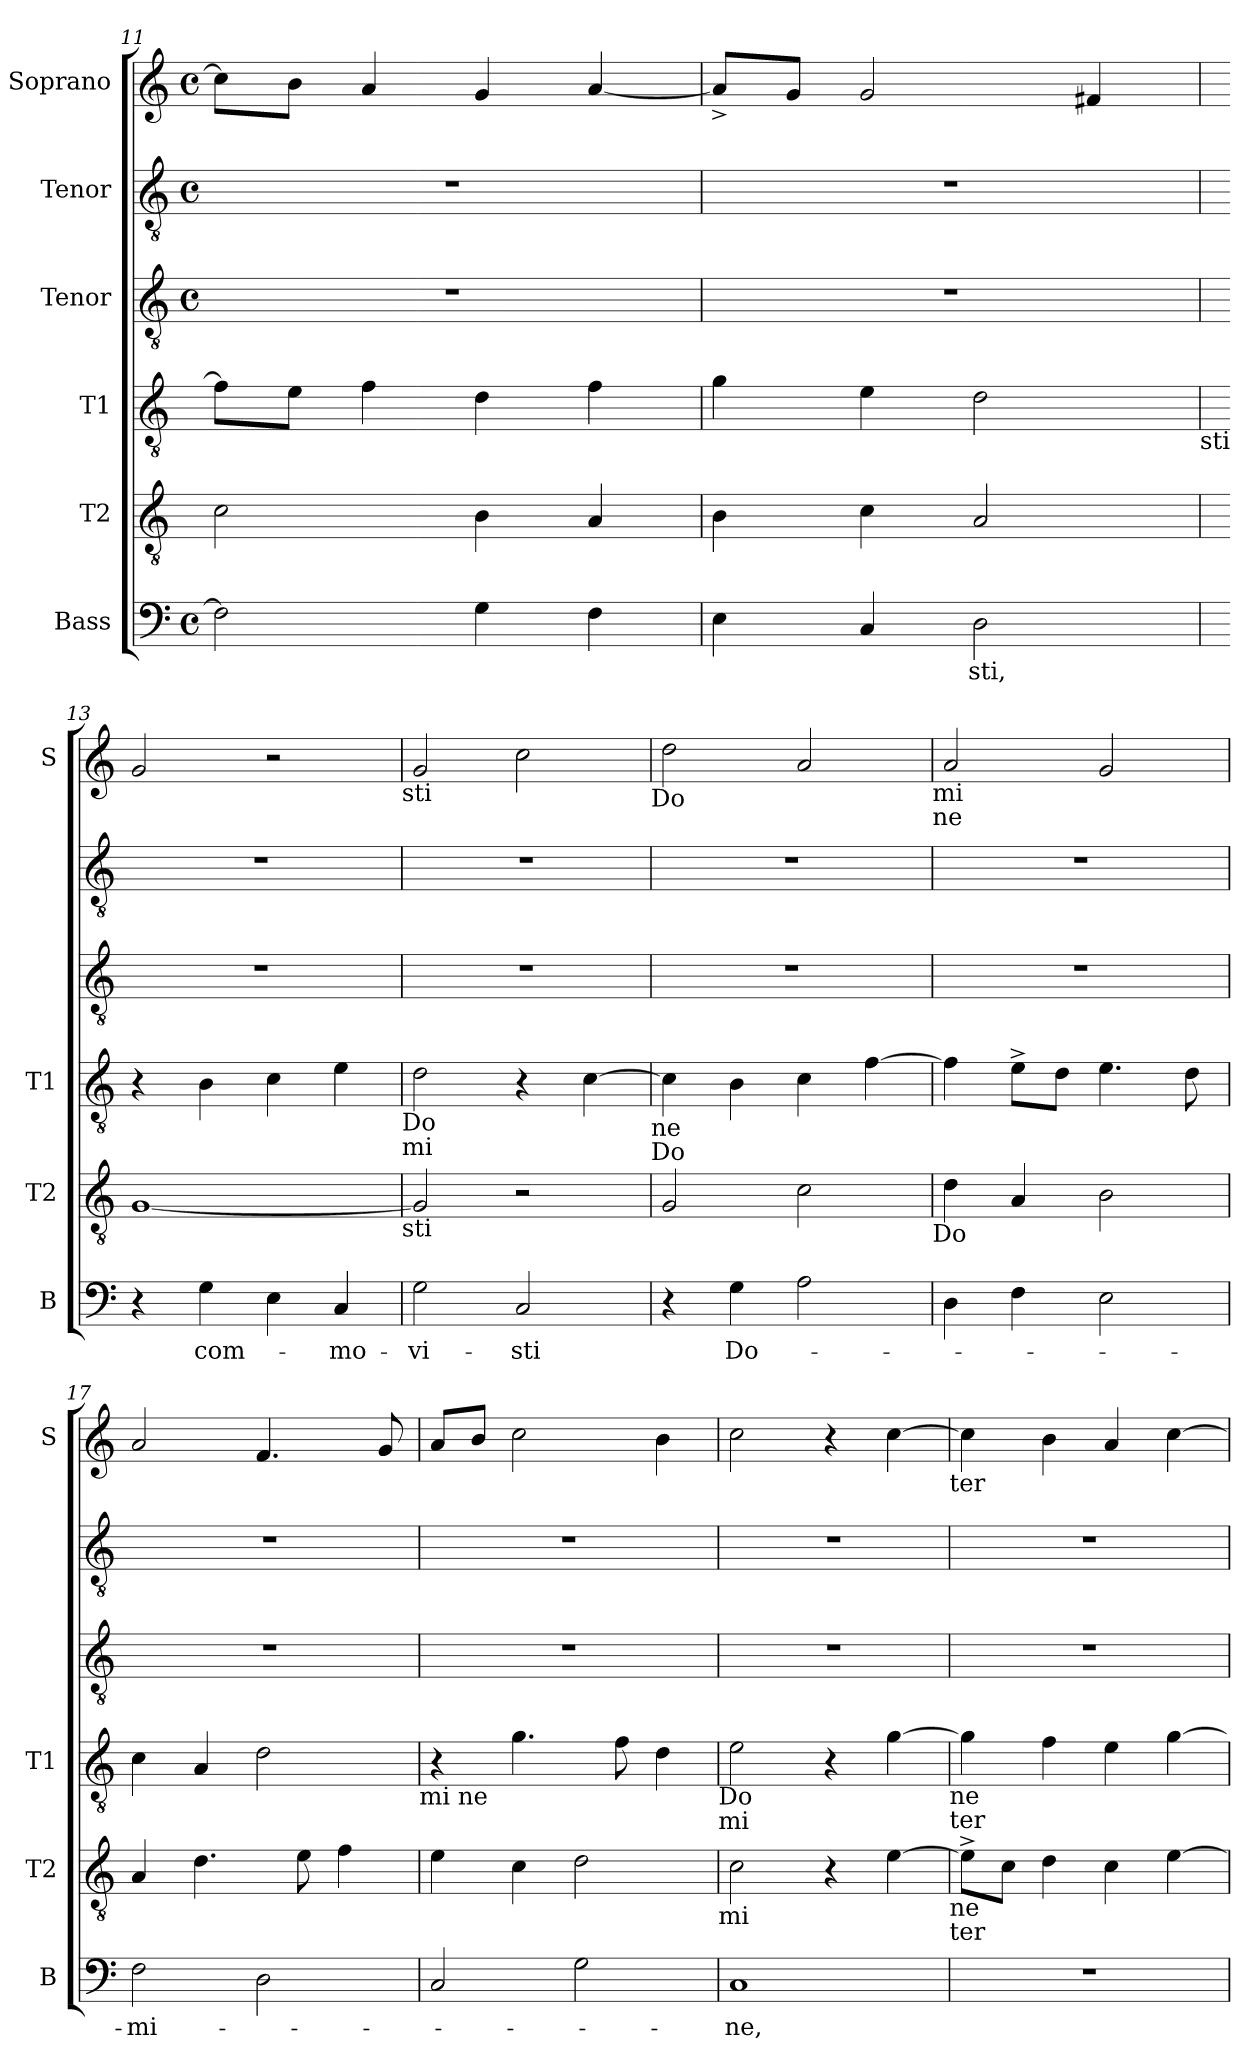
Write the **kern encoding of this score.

**kern	**text	**kern	**kern	**kern	**kern	**kern
*part6	*part6	*part5	*part4	*part3	*part2	*part1
*staff6	*staff6	*staff5	*staff4	*staff3	*staff2	*staff1
*I"Bass	*	*I"T2	*I"T1	*I"Tenor	*I"Tenor	*I"Soprano
*I'B	*	*I'T2	*I'T1	*	*	*I'S
*clefF4	*	*clefGv2	*clefGv2	*clefGv2	*clefGv2	*clefG2
*k[]	*	*k[]	*k[]	*k[]	*k[]	*k[]
*C:	*	*C:	*C:	*C:	*C:	*C:
*M4/4	*	*	*	*M4/4	*M4/4	*M4/4
*met(c)	*	*	*	*met(c)	*met(c)	*met(c)
=11	=11	=11	=11	=11	=11	=11
2F\]	.	2c\	8f\L]	1r	1r	8cc\L]
.	.	.	8e\J	.	.	8b\J
.	.	.	4f\	.	.	4a/
4G\	.	4B\	4d\	.	.	4g/
4F\	.	4A/	4f\	.	.	[<4a/
!!LO:LB:g=z
=12	=12	=12	=12	=12	=12	=12
4E\	.	4B\	4g\	1r	1r	8a^</L]
.	.	.	.	.	.	8g/J
4C/	.	4c\	4e\	.	.	2g/
!	!LO:LY:b	!	!	!	!	!
2D\	-sti,	2A/	2d\	.	.	.
.	.	.	.	.	.	4f#/
!	!	!	!LO:TX:b:t=sti	!	!	!
=13	=13	=13	=13	=13	=13	=13
4r	.	[<1G	4r	1r	1r	2g/
!	!LO:LY:b	!	!	!	!	!
4G\	com-	.	4B\	.	.	.
4E\	.	.	4c\	.	.	2r
!	!LO:LY:b	!	!	!	!	!
4C/	-mo-	.	4e\	.	.	.
!	!	!	!	!	!	!LO:TX:b:t=sti
!	!	!	!LO:TX:b:t=Do	!	!	!
!	!	!	!LO:TX:b:t=mi	!	!	!
!	!	!LO:TX:b:t=sti	!	!	!	!
=14	=14	=14	=14	=14	=14	=14
!	!LO:LY:b	!	!	!	!	!
2G\	-vi-	2G/]	2d\	1r	1r	2g/
!	!LO:LY:b	!	!	!	!	!
2C/	-sti	2r	4r	.	.	2cc\
.	.	.	[>4c\	.	.	.
!	!	!	!	!	!	!LO:TX:b:t=Do
!	!	!	!LO:TX:b:t=ne	!	!	!
!	!	!	!LO:TX:b:t=Do	!	!	!
=15	=15	=15	=15	=15	=15	=15
4r	.	2G/	4c\]	1r	1r	2dd\
!	!LO:LY:b	!	!	!	!	!
4G\	Do-	.	4B\	.	.	.
2A\	.	2c\	4c\	.	.	2a/
.	.	.	[>4f\	.	.	.
!	!	!	!	!	!	!LO:TX:b:t=mi
!	!	!	!	!	!	!LO:TX:b:t=ne
!	!	!LO:TX:b:t=Do	!	!	!	!
=16	=16	=16	=16	=16	=16	=16
4D\	.	4d\	4f\]	1r	1r	2a/
4F\	.	4A/	8e^>\L	.	.	.
.	.	.	8d\J	.	.	.
2E\	.	2B\	4.e\	.	.	2g/
.	.	.	8d\	.	.	.
=17	=17	=17	=17	=17	=17	=17
!	!LO:LY:b	!	!	!	!	!
2F\	-mi-	4A/	4c\	1r	1r	2a/
.	.	4.d\	4A/	.	.	.
2D\	.	.	2d\	.	.	4.f/
.	.	8e\	.	.	.	.
.	.	4f\	.	.	.	.
.	.	.	.	.	.	8g/
!	!	!	!LO:TX:b:t=mi ne	!	!	!
!!LO:PB:g=z
=18	=18	=18	=18	=18	=18	=18
2C/	.	4e\	4r	1r	1r	8a/L
.	.	.	.	.	.	8b/J
.	.	4c\	4.g\	.	.	2cc\
2G\	.	2d\	.	.	.	.
.	.	.	8f\	.	.	.
.	.	.	4d\	.	.	4b\
!	!	!	!LO:TX:b:t=Do	!	!	!
!	!	!	!LO:TX:b:t=mi	!	!	!
!	!	!LO:TX:b:t=mi	!	!	!	!
=19	=19	=19	=19	=19	=19	=19
!	!LO:LY:b	!	!	!	!	!
1C	-ne,	2c\	2e\	1r	1r	2cc\
.	.	4r	4r	.	.	4r
.	.	[>4e\	[>4g\	.	.	[>4cc\
!	!	!	!	!	!	!LO:TX:b:t=ter
!	!	!	!LO:TX:b:t=ne	!	!	!
!	!	!	!LO:TX:b:t=ter	!	!	!
!	!	!LO:TX:b:t=ne	!	!	!	!
!	!	!LO:TX:b:t=ter	!	!	!	!
=20	=20	=20	=20	=20	=20	=20
1r	.	8e^>\L]	4g\]	1r	1r	4cc\]
.	.	8c\J	.	.	.	.
.	.	4d\	4f\	.	.	4b\
.	.	4c\	4e\	.	.	4a/
.	.	[>4e\	[>4g\	.	.	[>4cc\
=	=	=	=	=	=	=
*-	*-	*-	*-	*-	*-	*-
